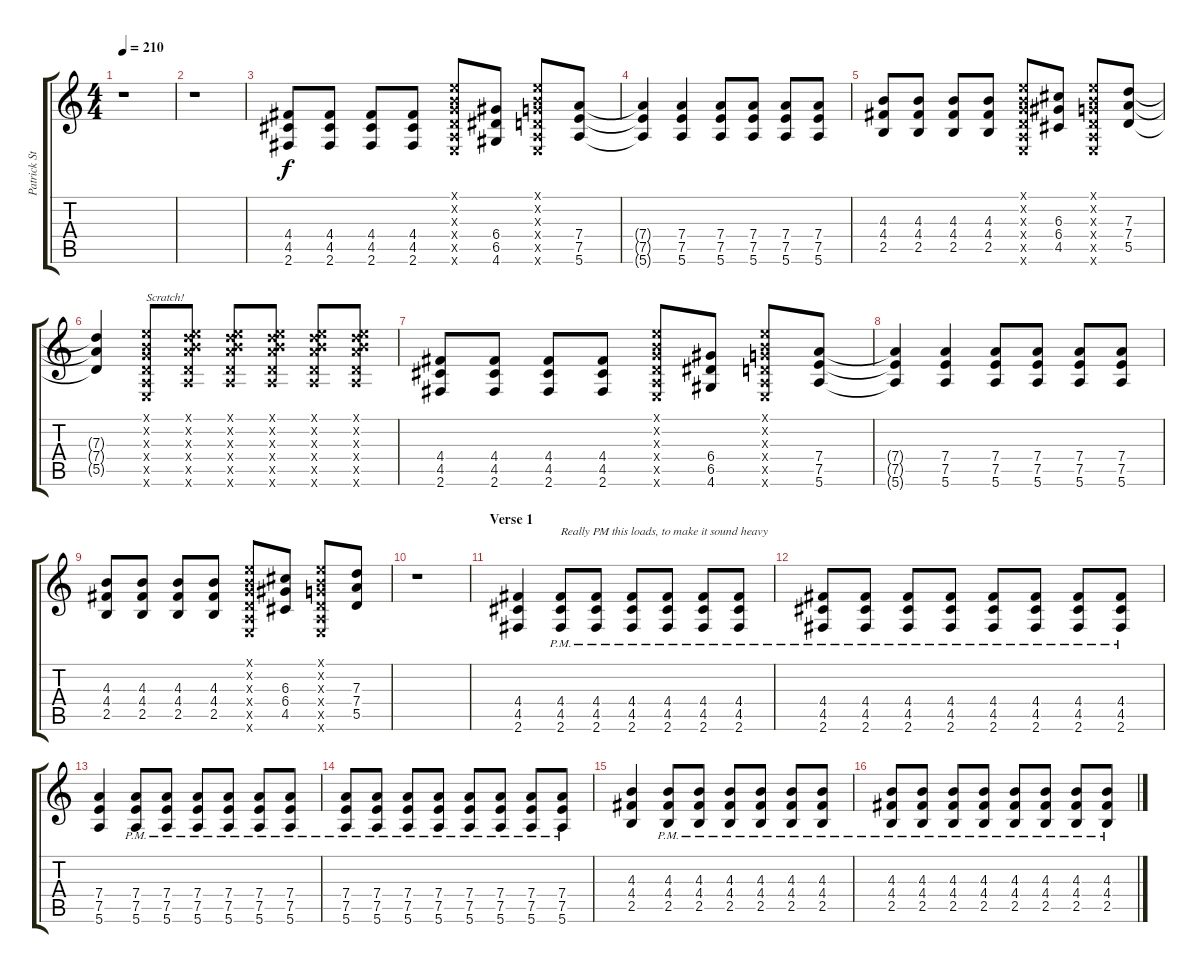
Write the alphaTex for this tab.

\track ("Patrick Stump (Rythmn Guitar)" "Patrick St") {instrument overdrivenguitar}
\staff {score tabs}
\tuning (E4 B3 G3 D3 A2 E2) {hide}
\ts (4 4)
\tempo 210
\clef g2
\ks c
r.1{dy f instrument overdrivenguitar} |
r.1 |
(4.4 4.5 2.6).8 (4.4 4.5 2.6).8 (4.4 4.5 2.6).8 (4.4 4.5 2.6).8 (0.1{x} 0.2{x} 0.3{x} 0.4{x} 0.5{x} 0.6{x}).8 (6.4 6.5 4.6).8 (0.1{x} 0.2{x} 0.3{x} 0.4{x} 0.5{x} 0.6{x}).8 (7.4 7.5 5.6).8 |
(7.4{t} 7.5{t} 5.6{t}).4 (7.4 7.5 5.6).4 (7.4 7.5 5.6).8 (7.4 7.5 5.6).8 (7.4 7.5 5.6).8 (7.4 7.5 5.6).8 |
(4.3 4.4 2.5).8 (4.3 4.4 2.5).8 (4.3 4.4 2.5).8 (4.3 4.4 2.5).8 (0.1{x} 0.2{x} 0.3{x} 0.4{x} 0.5{x} 0.6{x}).8 (6.3 6.4 4.5).8 (0.1{x} 0.2{x} 0.3{x} 0.4{x} 0.5{x} 0.6{x}).8 (7.3 7.4 5.5).8 |
(7.3{t} 7.4{t} 5.5{t}).4 (0.1{x} 0.2{x} 0.3{x} 0.4{x} 0.5{x} 0.6{x}).8{txt "Scratch!"} (0.1{x} 0.2{x} 7.3{x} 7.4{x} 5.5{x} 5.6{x}).8 (0.1{x} 0.2{x} 7.3{x} 7.4{x} 5.5{x} 5.6{x}).8 (0.1{x} 0.2{x} 7.3{x} 7.4{x} 5.5{x} 5.6{x}).8 (0.1{x} 0.2{x} 7.3{x} 7.4{x} 5.5{x} 5.6{x}).8 (0.1{x} 0.2{x} 7.3{x} 7.4{x} 5.5{x} 5.6{x}).8 |
(4.4 4.5 2.6).8 (4.4 4.5 2.6).8 (4.4 4.5 2.6).8 (4.4 4.5 2.6).8 (0.1{x} 0.2{x} 0.3{x} 0.4{x} 0.5{x} 0.6{x}).8 (6.4 6.5 4.6).8 (0.1{x} 0.2{x} 0.3{x} 0.4{x} 0.5{x} 0.6{x}).8 (7.4 7.5 5.6).8 |
(7.4{t} 7.5{t} 5.6{t}).4 (7.4 7.5 5.6).4 (7.4 7.5 5.6).8 (7.4 7.5 5.6).8 (7.4 7.5 5.6).8 (7.4 7.5 5.6).8 |
(4.3 4.4 2.5).8 (4.3 4.4 2.5).8 (4.3 4.4 2.5).8 (4.3 4.4 2.5).8 (0.1{x} 0.2{x} 0.3{x} 0.4{x} 0.5{x} 0.6{x}).8 (6.3 6.4 4.5).8 (0.1{x} 0.2{x} 0.3{x} 0.4{x} 0.5{x} 0.6{x}).8 (7.3 7.4 5.5).8 |
r.1 |
\section ("" "Verse 1")
(4.4 4.5 2.6).4 (4.4 4.5{pm} 2.6{pm}).8{txt "Really PM this loads, to make it sound heavy"} (4.4 4.5{pm} 2.6{pm}).8 (4.4 4.5{pm} 2.6{pm}).8 (4.4 4.5{pm} 2.6{pm}).8 (4.4 4.5{pm} 2.6{pm}).8 (4.4 4.5{pm} 2.6{pm}).8 |
(4.4 4.5{pm} 2.6{pm}).8 (4.4 4.5{pm} 2.6{pm}).8 (4.4 4.5{pm} 2.6{pm}).8 (4.4 4.5{pm} 2.6{pm}).8 (4.4 4.5{pm} 2.6{pm}).8 (4.4 4.5{pm} 2.6{pm}).8 (4.4 4.5{pm} 2.6{pm}).8 (4.4 4.5{pm} 2.6{pm}).8 |
(7.4 7.5 5.6).4 (7.4 7.5{pm} 5.6{pm}).8 (7.4 7.5{pm} 5.6{pm}).8 (7.4 7.5{pm} 5.6{pm}).8 (7.4 7.5{pm} 5.6{pm}).8 (7.4 7.5{pm} 5.6{pm}).8 (7.4 7.5{pm} 5.6{pm}).8 |
(7.4 7.5{pm} 5.6{pm}).8 (7.4 7.5{pm} 5.6{pm}).8 (7.4 7.5{pm} 5.6{pm}).8 (7.4 7.5{pm} 5.6{pm}).8 (7.4 7.5{pm} 5.6{pm}).8 (7.4 7.5{pm} 5.6{pm}).8 (7.4 7.5{pm} 5.6{pm}).8 (7.4 7.5{pm} 5.6{pm}).8 |
(4.3 4.4 2.5).4 (4.3 4.4{pm} 2.5{pm}).8 (4.3 4.4{pm} 2.5{pm}).8 (4.3 4.4{pm} 2.5{pm}).8 (4.3 4.4{pm} 2.5{pm}).8 (4.3 4.4{pm} 2.5{pm}).8 (4.3 4.4{pm} 2.5{pm}).8 |
(4.3 4.4{pm} 2.5{pm}).8 (4.3 4.4{pm} 2.5{pm}).8 (4.3 4.4{pm} 2.5{pm}).8 (4.3 4.4{pm} 2.5{pm}).8 (4.3 4.4{pm} 2.5{pm}).8 (4.3 4.4{pm} 2.5{pm}).8 (4.3 4.4{pm} 2.5{pm}).8 (4.3 4.4{pm} 2.5{pm}).8
